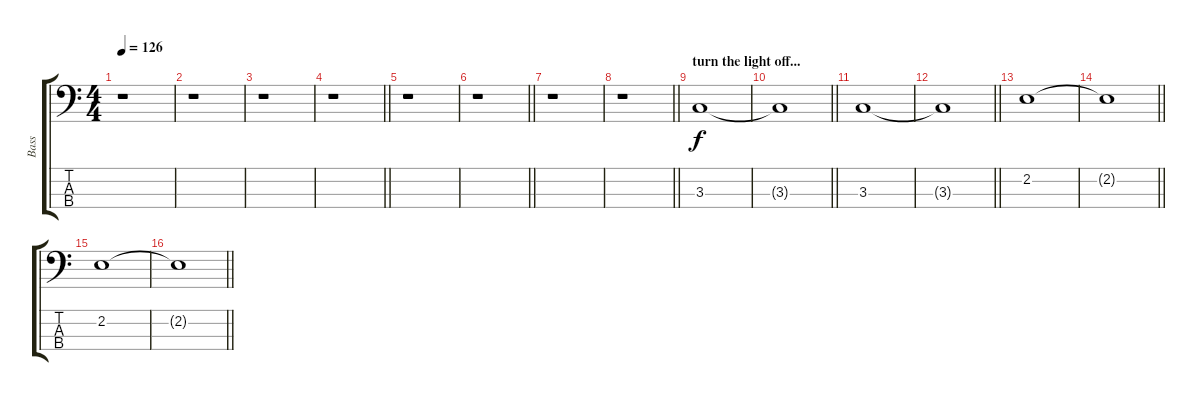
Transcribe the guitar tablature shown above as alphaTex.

\track ("Bass" "Bass") {instrument electricbassfinger}
\staff {score tabs}
\tuning (G2 D2 A1 E1) {hide}
\ts (4 4)
\section ("" "")
\tempo 126
\clef f4
\ks c
r.1{dy f instrument electricbassfinger} |
r.1 |
r.1 |
\barLineRight lightlight
r.1 |
r.1 |
\barLineRight lightlight
r.1 |
r.1 |
\barLineRight lightlight
r.1 |
\section ("" "turn the light off...")
3.3.1 |
\barLineRight lightlight
3.3{t}.1 |
3.3.1 |
\barLineRight lightlight
3.3{t}.1 |
2.2.1 |
\barLineRight lightlight
2.2{t}.1 |
2.2.1 |
\barLineRight lightlight
2.2{t}.1
